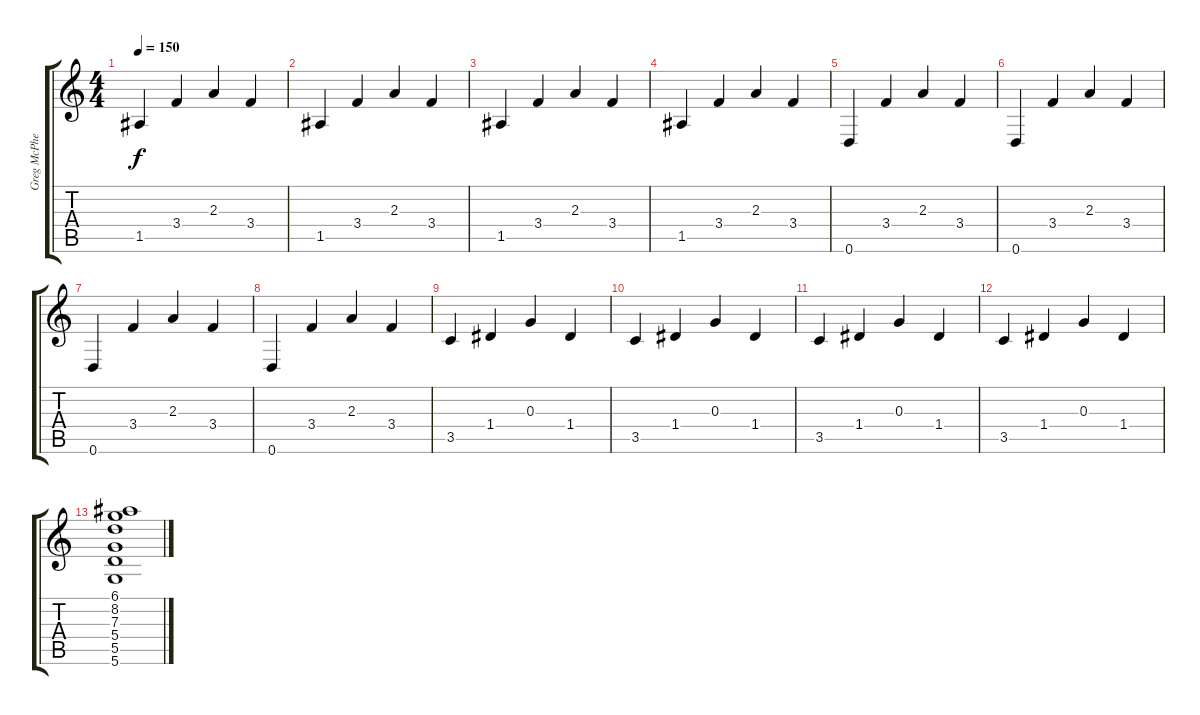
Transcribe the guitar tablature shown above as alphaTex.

\track ("Greg McPherson (Acoustic Guitar)" "Greg McPhe") {instrument acousticguitarsteel}
\staff {score tabs}
\tuning (E4 B3 G3 D3 A2 D2) {hide}
\ts (4 4)
\tempo 150
\clef g2
\ks c
1.5.4{dy f} 3.4.4 2.3.4 3.4.4 |
1.5.4 3.4.4 2.3.4 3.4.4 |
1.5.4 3.4.4 2.3.4 3.4.4 |
1.5.4 3.4.4 2.3.4 3.4.4 |
0.6.4 3.4.4 2.3.4 3.4.4 |
0.6.4 3.4.4 2.3.4 3.4.4 |
0.6.4 3.4.4 2.3.4 3.4.4 |
0.6.4 3.4.4 2.3.4 3.4.4 |
3.5.4 1.4.4 0.3.4 1.4.4 |
3.5.4 1.4.4 0.3.4 1.4.4 |
3.5.4 1.4.4 0.3.4 1.4.4 |
3.5.4 1.4.4 0.3.4 1.4.4 |
(6.1 8.2 7.3 5.4 5.5 5.6).1
